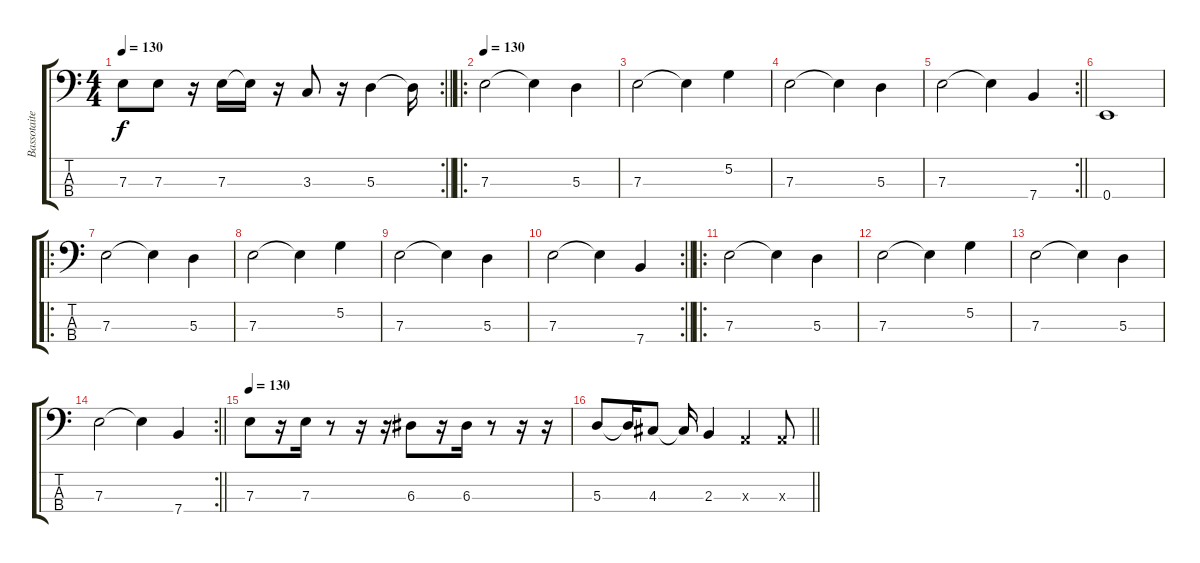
\track ("Bassotaiteilija" "Bassotaite") {instrument electricbassfinger}
\staff {score tabs}
\tuning (G2 D2 A1 E1) {hide}
\rc 2
\ts (4 4)
\tempo 130
\clef f4
\barLineRight lightlight
\ks c
7.3.8{dy f} 7.3.8 r.16 7.3.16 7.3{t}.16 r.16 3.3.8 r.16 5.3.4 5.3{t}.16 |
\ro
\tempo 130
7.3.2 7.3{t}.4 5.3.4 |
7.3.2 7.3{t}.4 5.2.4 |
7.3.2 7.3{t}.4 5.3.4 |
\rc 2
\barLineRight lightlight
7.3.2 7.3{t}.4 7.4.4 |
0.4.1 |
\ro
7.3.2 7.3{t}.4 5.3.4 |
7.3.2 7.3{t}.4 5.2.4 |
7.3.2 7.3{t}.4 5.3.4 |
\rc 2
\barLineRight lightlight
7.3.2 7.3{t}.4 7.4.4 |
\ro
7.3.2 7.3{t}.4 5.3.4 |
7.3.2 7.3{t}.4 5.2.4 |
7.3.2 7.3{t}.4 5.3.4 |
\rc 2
\barLineRight lightlight
7.3.2 7.3{t}.4 7.4.4 |
\tempo 130
7.3.8 r.16 7.3.16 r.8 r.16 r.16 6.3.8 r.16 6.3.16 r.8 r.16 r.16 |
\barLineRight lightlight
5.3.8 5.3{t}.16 4.3.8 4.3{t}.16 2.3.4 0.3{x}.4 0.3{x}.8
